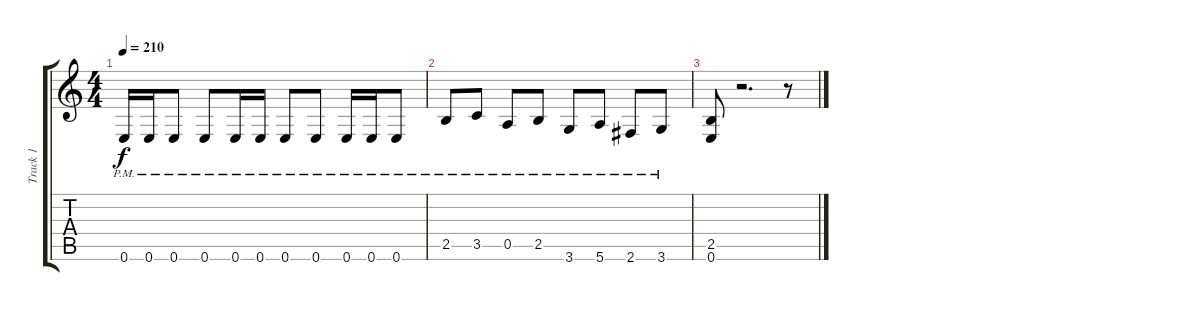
\track ("Track 1" "Track 1") {instrument overdrivenguitar}
\staff {score tabs}
\tuning (E4 B3 G3 D3 A2 E2) {hide}
\ts (4 4)
\tempo 210
\clef g2
\ks c
0.6{pm}.16{dy f} 0.6{pm}.16 0.6{pm}.8 0.6{pm}.8 0.6{pm}.16 0.6{pm}.16 0.6{pm}.8 0.6{pm}.8 0.6{pm}.16 0.6{pm}.16 0.6{pm}.8 |
2.5{pm}.8 3.5{pm}.8 0.5{pm}.8 2.5{pm}.8 3.6{pm}.8 5.6{pm}.8 2.6{pm}.8 3.6{pm}.8 |
(2.5 0.6).8 r.2{d} r.8
